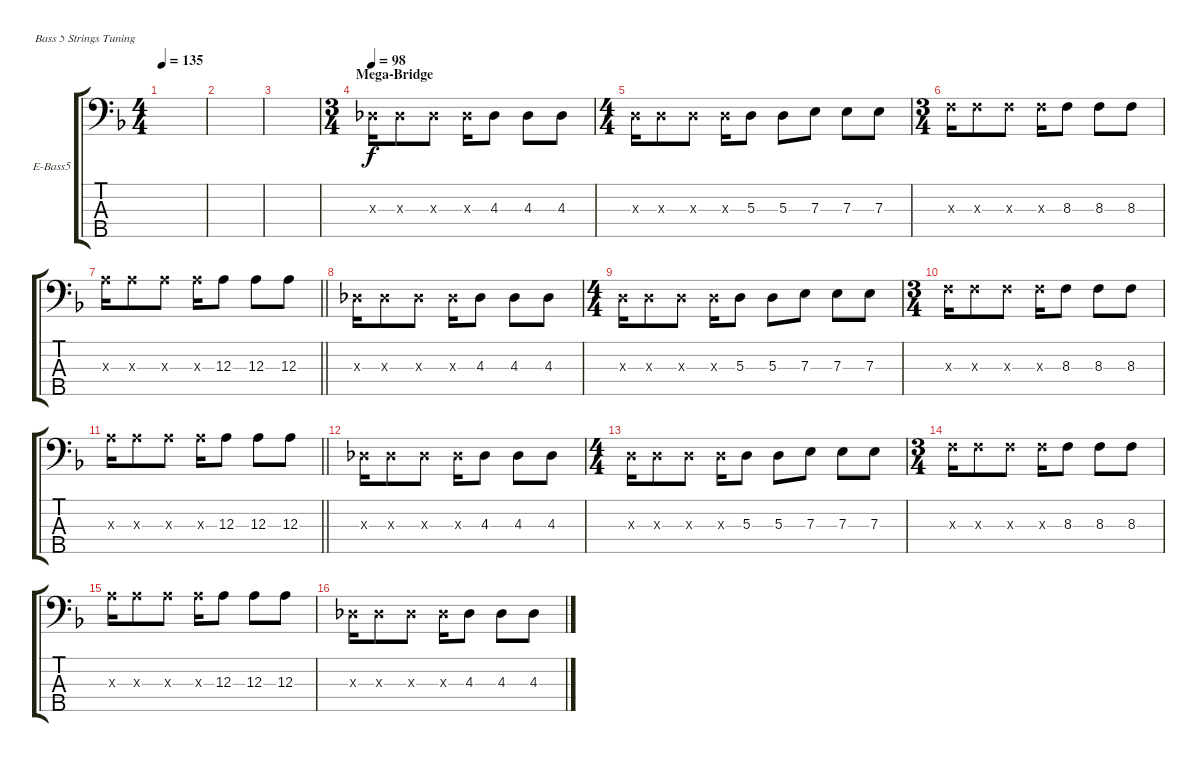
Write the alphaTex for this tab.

\bracketExtendMode groupsimilarinstruments
\firstSystemTrackNameOrientation horizontal
\otherSystemsTrackNameOrientation horizontal
\track ("bass (Andrey Stefnuk)" "E-Bass5") {instrument electricbassfinger}
\staff {score tabs}
\tuning (G2 D2 A1 E1 B0)
\ts (4 4)
\tempo 135
\clef f4
\ks dminor
|
|
|
\ts (3 4)
\beaming (8 2 2 2 2)
\section ("" "Mega-Bridge")
\tempo 98
4.3{x}.16 4.3{x}.8 4.3{x}.8 4.3{x}.16 4.3.8 4.3.8 4.3.8 |
\ts (4 4)
\beaming (8 2 2 2 2)
5.3{x}.16 5.3{x}.8 5.3{x}.8 5.3{x}.16 5.3.8 5.3.8 7.3.8 7.3.8 7.3.8 |
\ts (3 4)
\beaming (8 2 2 2 2)
8.3{x}.16 8.3{x}.8 8.3{x}.8 8.3{x}.16 8.3.8 8.3.8 8.3.8 |
\barLineRight lightlight
12.3{x}.16 12.3{x}.8 12.3{x}.8 12.3{x}.16 12.3.8 12.3.8 12.3.8 |
4.3{x}.16 4.3{x}.8 4.3{x}.8 4.3{x}.16 4.3.8 4.3.8 4.3.8 |
\ts (4 4)
\beaming (8 2 2 2 2)
5.3{x}.16 5.3{x}.8 5.3{x}.8 5.3{x}.16 5.3.8 5.3.8 7.3.8 7.3.8 7.3.8 |
\ts (3 4)
\beaming (8 2 2 2 2)
8.3{x}.16 8.3{x}.8 8.3{x}.8 8.3{x}.16 8.3.8 8.3.8 8.3.8 |
\barLineRight lightlight
12.3{x}.16 12.3{x}.8 12.3{x}.8 12.3{x}.16 12.3.8 12.3.8 12.3.8 |
4.3{x}.16 4.3{x}.8 4.3{x}.8 4.3{x}.16 4.3.8 4.3.8 4.3.8 |
\ts (4 4)
\beaming (8 2 2 2 2)
5.3{x}.16 5.3{x}.8 5.3{x}.8 5.3{x}.16 5.3.8 5.3.8 7.3.8 7.3.8 7.3.8 |
\ts (3 4)
\beaming (8 2 2 2 2)
8.3{x}.16 8.3{x}.8 8.3{x}.8 8.3{x}.16 8.3.8 8.3.8 8.3.8 |
12.3{x}.16 12.3{x}.8 12.3{x}.8 12.3{x}.16 12.3.8 12.3.8 12.3.8 |
4.3{x}.16 4.3{x}.8 4.3{x}.8 4.3{x}.16 4.3.8 4.3.8 4.3.8
